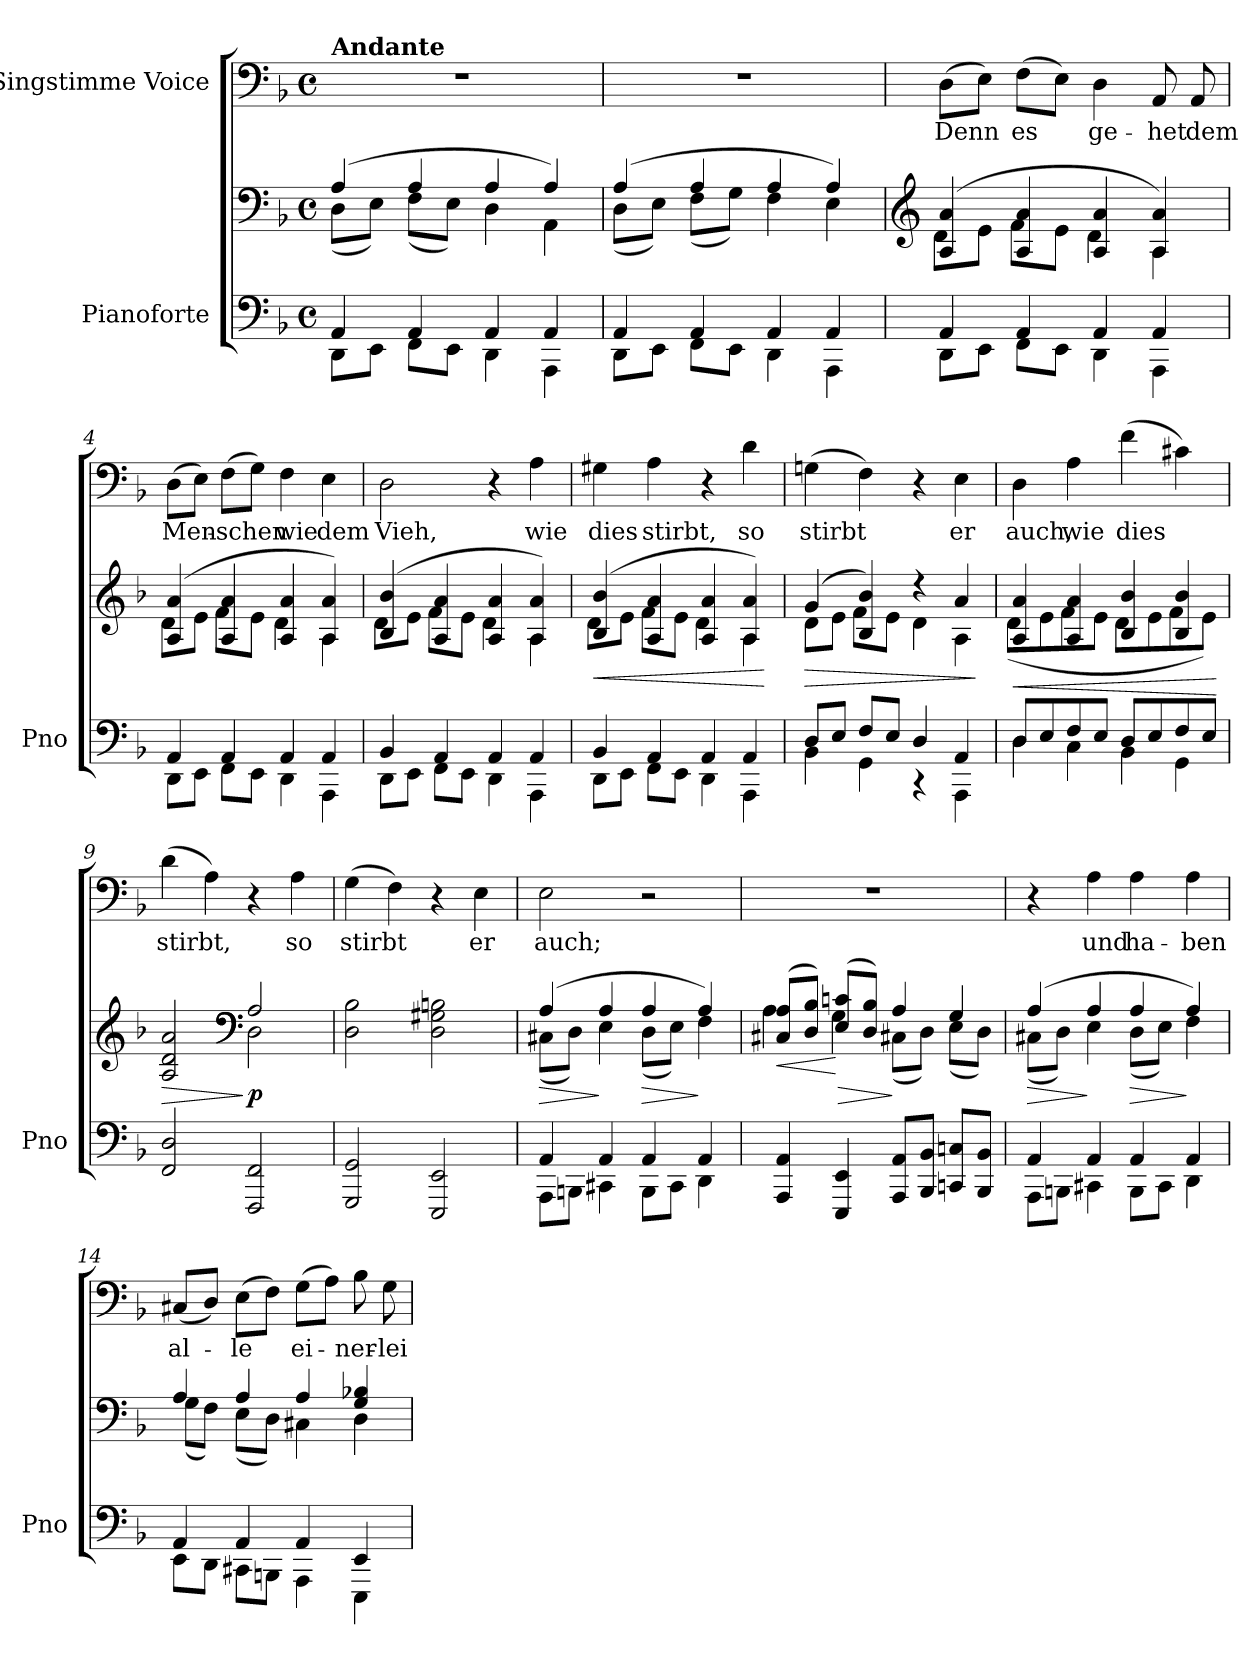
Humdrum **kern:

**kern	**kern	**dynam	**kern	**text
*part2	*part2	*part2	*part1	*part1
*staff3	*staff2	*staff2/3	*staff1	*staff1
*I"Pianoforte	*	*	*I"Singstimme Voice	*
*I'Pno	*	*	*	*
*clefF4	*clefF4	*	*clefF4	*
*k[b-]	*k[b-]	*	*k[b-]	*
*M4/4	*M4/4	*	*M4/4	*
*met(c)	*met(c)	*	*met(c)	*
=1	=1	=1	=1	=1
*^	*^	*	*	*
!	!	!	!	!	!LO:TX:a:B:t=Andante	!
!	!	!	!	!LO:DY:b	!	!
!	!	!	!	!LO:DY:n=1:b	!	!
4AA/	8DD\L	(4A/	(8D\L	p other-dynamics	1r	.
.	8EE\J	.	8E\J)	.	.	.
4AA/	8FF\L	4A/	(8F\L	.	.	.
.	8EE\J	.	8E\J)	.	.	.
4AA/	4DD\	4A/	4D\	.	.	.
4AA/	4AAA\	4A/)	4AA\	.	.	.
=2	=2	=2	=2	=2	=2	=2
4AA/	8DD\L	(4A/	(8D\L	.	1r	.
.	8EE\J	.	8E\J)	.	.	.
4AA/	8FF\L	4A/	(8F\L	.	.	.
.	8EE\J	.	8G\J)	.	.	.
4AA/	4DD\	4A/	4F\	.	.	.
4AA/	4AAA\	4A/)	4E\	.	.	.
=3	=3	=3	=3	=3	=3	=3
*	*	*clefG2	*	*	*	*
!	!	!	!	!	!	!LO:LY:b
4AA/	8DD\L	(4A/ 4a/	8d\L	.	(8D\L	Denn
.	8EE\J	.	8e\J	.	8E\J)	.
!	!	!	!	!	!	!LO:LY:b
4AA/	8FF\L	4A/ 4a/	8f\L	.	(8F\L	es
.	8EE\J	.	8e\J	.	8E\J)	.
!	!	!	!	!	!	!LO:LY:b
4AA/	4DD\	4A/ 4a/	4d\	.	4D\	ge-
!	!	!	!	!	!	!LO:LY:b
4AA/	4AAA\	4A/ 4a/)	4A\	.	8AA/	-het
!	!	!	!	!	!	!LO:LY:b
.	.	.	.	.	8AA/	dem
=4	=4	=4	=4	=4	=4	=4
!	!	!	!	!	!	!LO:LY:b
4AA/	8DD\L	(4A/ 4a/	8d\L	.	(8D\L	Men-
.	8EE\J	.	8e\J	.	8E\J)	.
!	!	!	!	!	!	!LO:LY:b
4AA/	8FF\L	4A/ 4a/	8f\L	.	(8F\L	-schen
.	8EE\J	.	8e\J	.	8G\J)	.
!	!	!	!	!	!	!LO:LY:b
4AA/	4DD\	4A/ 4a/	4d\	.	4F\	wie
!	!	!	!	!	!	!LO:LY:b
4AA/	4AAA\	4A/ 4a/)	4A\	.	4E\	dem
!!LO:LB:g=z
=5	=5	=5	=5	=5	=5	=5
!	!	!	!	!	!	!LO:LY:b
4BB-/	8DD\L	(4B-/ 4b-/	8d\L	.	2D\	Vieh,
.	8EE\J	.	8e\J	.	.	.
4AA/	8FF\L	4A/ 4a/	8f\L	.	.	.
.	8EE\J	.	8e\J	.	.	.
4AA/	4DD\	4A/ 4a/	4d\	.	4r	.
!	!	!	!	!	!	!LO:LY:b
4AA/	4AAA\	4A/ 4a/)	4A\	.	4A\	wie
=6	=6	=6	=6	=6	=6	=6
!	!	!	!	!LO:HP:b	!	!LO:LY:b
4BB-/	8DD\L	(4B-/ 4b-/	8d\L	<	4G#X\	dies
.	8EE\J	.	8e\J	.	.	.
!	!	!	!	!	!	!LO:LY:b
4AA/	8FF\L	4A/ 4a/	8f\L	.	4A\	stirbt,
.	8EE\J	.	8e\J	.	.	.
4AA/	4DD\	4A/ 4a/	4d\	.	4r	.
!	!	!	!	!	!	!LO:LY:b
4AA/	4AAA\	4A/ 4a/)	4A\	.	4d\	so
*v	*v	*	*	*	*	*
*	*v	*v	*	*	*
.	.	[	.	.
=7	=7	=7	=7	=7
*^	*	*	*	*
!	!	!	!LO:HP:b	!	!LO:LY:b
*	*	*^	*	*	*
8D/L	4BB-\	(4g/	8d\L	>	(4Gn\	stirbt
8E/J	.	.	8e\J	.	.	.
8F/L	4GG\	4B-/ 4b-/)	8f\L	.	4F\)	.
8E/J	.	.	8e\J	.	.	.
4D/	4r	4r	4d\	.	4r	.
!	!	!	!	!	!	!LO:LY:b
4AA/	4AAA\	4a/	4A\	.	4E\	er
*v	*v	*	*	*	*	*
*	*v	*v	*	*	*
.	.	]	.	.
=8	=8	=8	=8	=8
*^	*	*	*	*
!	!	!	!LO:HP:b	!	!LO:LY:b
*	*	*^	*	*	*
8D/L	4D\	4A/ 4a/	(8d\L	<	4D\	auch,
8E/	.	.	8e\	.	.	.
!	!	!	!	!	!	!LO:LY:b
8F/	4C\	4A/ 4a/	8f\	.	4A\	wie
8E/J	.	.	8e\J	.	.	.
!	!	!	!	!	!	!LO:LY:b
8D/L	4BB-\	4B-/ 4b-/	8d\L	.	(4f\	dies
8E/	.	.	8e\	.	.	.
8F/	4GG\	4B-/ 4b-/	8f\	.	4c#X\)	.
8E/J	.	.	8e\J)	.	.	.
*v	*v	*	*	*	*	*
*	*v	*v	*	*	*
.	.	[	.	.
=9	=9	=9	=9	=9
!	!	!LO:HP:b	!	!LO:LY:b
*	*^	*	*	*
2FF/ 2D/	2A/ 2d/ 2a/	2ryy	>	(4d\	stirbt,
.	.	.	.	4A\)	.
*	*clefF4	*	*	*	*
!	!	!	!LO:DY:n=1:b	!	!
2FFF/ 2FF/	2A/	2D\	] p	4r	.
!	!	!	!	!	!LO:LY:b
.	.	.	.	4A\	so
*	*v	*v	*	*	*
!!LO:LB:g=z
=10	=10	=10	=10	=10
!	!	!	!	!LO:LY:b
2GGG/ 2GG/	2D\ 2B-\	.	(4G\	stirbt
.	.	.	4F\)	.
2EEE/ 2EE/	2D\ 2G#X\ 2Bn\	.	4r	.
!	!	!	!	!LO:LY:b
.	.	.	4E\	er
=11	=11	=11	=11	=11
*^	*	*	*	*
!	!	!	!LO:HP:b	!	!LO:LY:b
*	*	*^	*	*	*
4AA/	8AAA\L	(4A/	(8C#X\L	>	2E\	auch;
.	8BBBn\J	.	8D\J)	.	.	.
4AA/	4CC#X\	4A/	4E\	]	.	.
!	!	!	!	!LO:HP:b	!	!
4AA/	8BBB\L	4A/	(8D\L	>	2r	.
.	8CC#\J	.	8E\J)	.	.	.
4AA/	4DD\	4A/)	4F\	]	.	.
=12	=12	=12	=12	=12	=12	=12
!	!	!	!	!LO:HP:b	!	!
*v	*v	*	*	*	*	*
4AAA/ 4AA/	(8C#X/ 8A/L	4A\	<	1r	.
.	8D/ 8B-/J)	.	.	.	.
!	!	!	!LO:HP:n=1:b	!	!
4EEE/ 4EE/	(8E/ 8cn/L	4G\	[ >	.	.
.	8D/ 8B-/J)	.	.	.	.
8AAA/ 8AA/L	4A/	(8C#X\L	]	.	.
8BBB-/ 8BB-/J	.	8D\J)	.	.	.
8CCn/ 8Cn/L	4G/	(8E\L	.	.	.
8BBB-/ 8BB-/J	.	8D\J)	.	.	.
=13	=13	=13	=13	=13	=13
*^	*	*	*	*	*
!	!	!	!	!LO:HP:b	!	!
4AA/	8AAA\L	(4A/	(8C#X\L	>	4r	.
.	8BBBn\J	.	8D\J)	.	.	.
!	!	!	!	!	!	!LO:LY:b
4AA/	4CC#X\	4A/	4E\	]	4A\	und
!	!	!	!	!LO:HP:b	!	!LO:LY:b
4AA/	8BBB\L	4A/	(8D\L	>	4A\	ha-
.	8CC#\J	.	8E\J)	.	.	.
!	!	!	!	!	!	!LO:LY:b
4AA/	4DD\	4A/)	4F\	]	4A\	-ben
!!LO:PB:g=z
=14	=14	=14	=14	=14	=14	=14
!	!	!	!	!	!	!LO:LY:b
4AA/	8EE\L	4A/	(8G\L	.	(8C#X/L	al-
.	8DD\J	.	8F\J)	.	8D/J)	.
!	!	!	!	!	!	!LO:LY:b
4AA/	8CC#X\L	4A/	(8E\L	.	(8E\L	-le
.	8BBBn\J	.	8D\J)	.	8F\J)	.
!	!	!	!	!	!	!LO:LY:b
4AA/	4AAA\	4A/	4C#X\	.	(8G\L	ei-
.	.	.	.	.	8A\J)	.
!	!	!	!	!	!	!LO:LY:b
4EE/	4EEE\	4G/ 4B-X/	4D\	.	8B-\	-ner-
!	!	!	!	!	!	!LO:LY:b
.	.	.	.	.	8G\	-lei
*v	*v	*	*	*	*	*
*	*v	*v	*	*	*
=	=	=	=	=
*-	*-	*-	*-	*-
